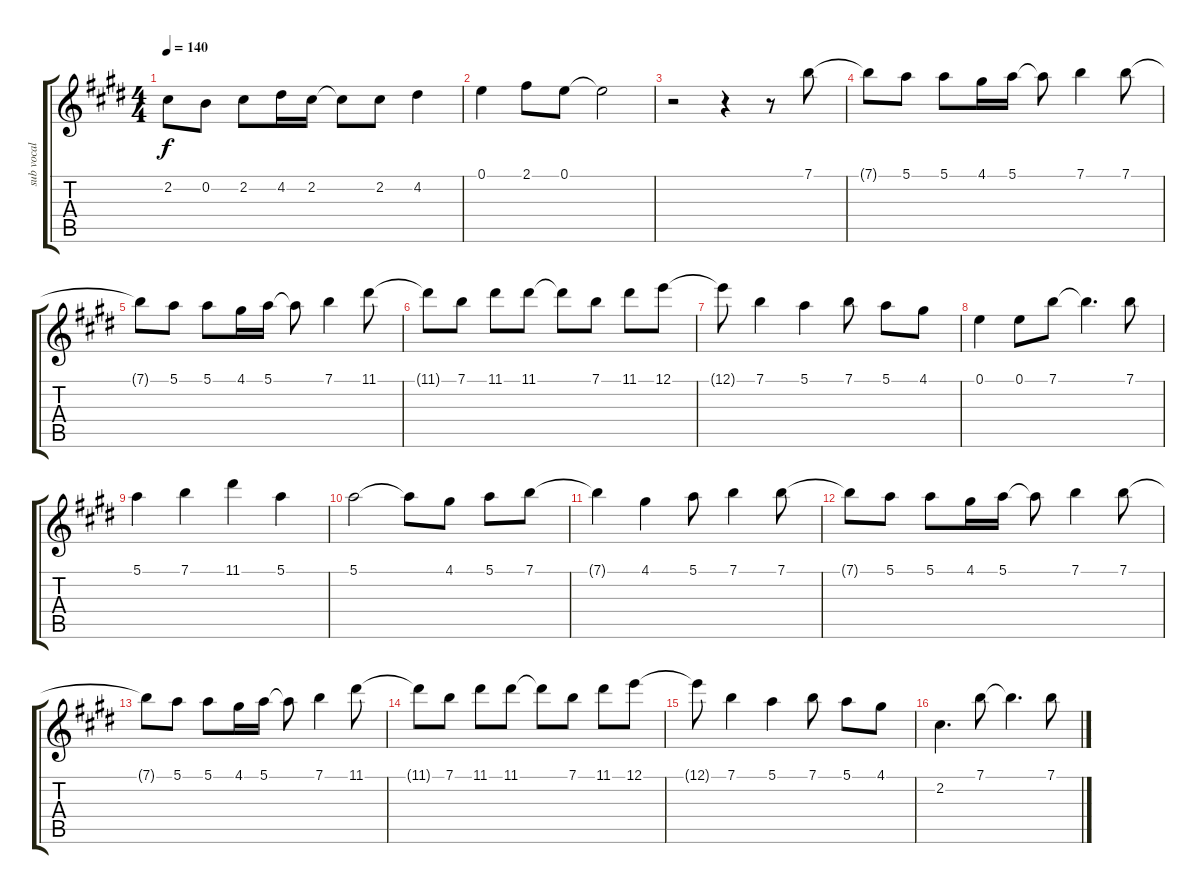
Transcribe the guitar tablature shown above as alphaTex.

\track ("sub vocal" "sub vocal") {instrument distortionguitar}
\staff {score tabs}
\tuning (E4 B3 G3 D3 A2 E2) {hide}
\ts (4 4)
\tempo 140
\clef g2
\ks e
2.2.8{dy f} 0.2.8 2.2.8 4.2.16 2.2.16 2.2{t}.8 2.2.8 4.2.4 |
0.1.4 2.1.8 0.1.8 0.1{t}.2 |
r.2 r.4 r.8 7.1.8 |
7.1{t}.8 5.1.8 5.1.8 4.1.16 5.1.16 5.1{t}.8 7.1.4 7.1.8 |
7.1{t}.8 5.1.8 5.1.8 4.1.16 5.1.16 5.1{t}.8 7.1.4 11.1.8 |
11.1{t}.8 7.1.8 11.1.8 11.1.8 11.1{t}.8 7.1.8 11.1.8 12.1.8 |
12.1{t}.8 7.1.4 5.1.4 7.1.8 5.1.8 4.1.8 |
0.1.4 0.1.8 7.1.8 7.1{t}.4{d} 7.1.8 |
5.1.4 7.1.4 11.1.4 5.1.4 |
5.1.2 5.1{t}.8 4.1.8 5.1.8 7.1.8 |
7.1{t}.4 4.1.4 5.1.8 7.1.4 7.1.8 |
7.1{t}.8 5.1.8 5.1.8 4.1.16 5.1.16 5.1{t}.8 7.1.4 7.1.8 |
7.1{t}.8 5.1.8 5.1.8 4.1.16 5.1.16 5.1{t}.8 7.1.4 11.1.8 |
11.1{t}.8 7.1.8 11.1.8 11.1.8 11.1{t}.8 7.1.8 11.1.8 12.1.8 |
12.1{t}.8 7.1.4 5.1.4 7.1.8 5.1.8 4.1.8 |
2.2.4{d} 7.1.8 7.1{t}.4{d} 7.1.8
